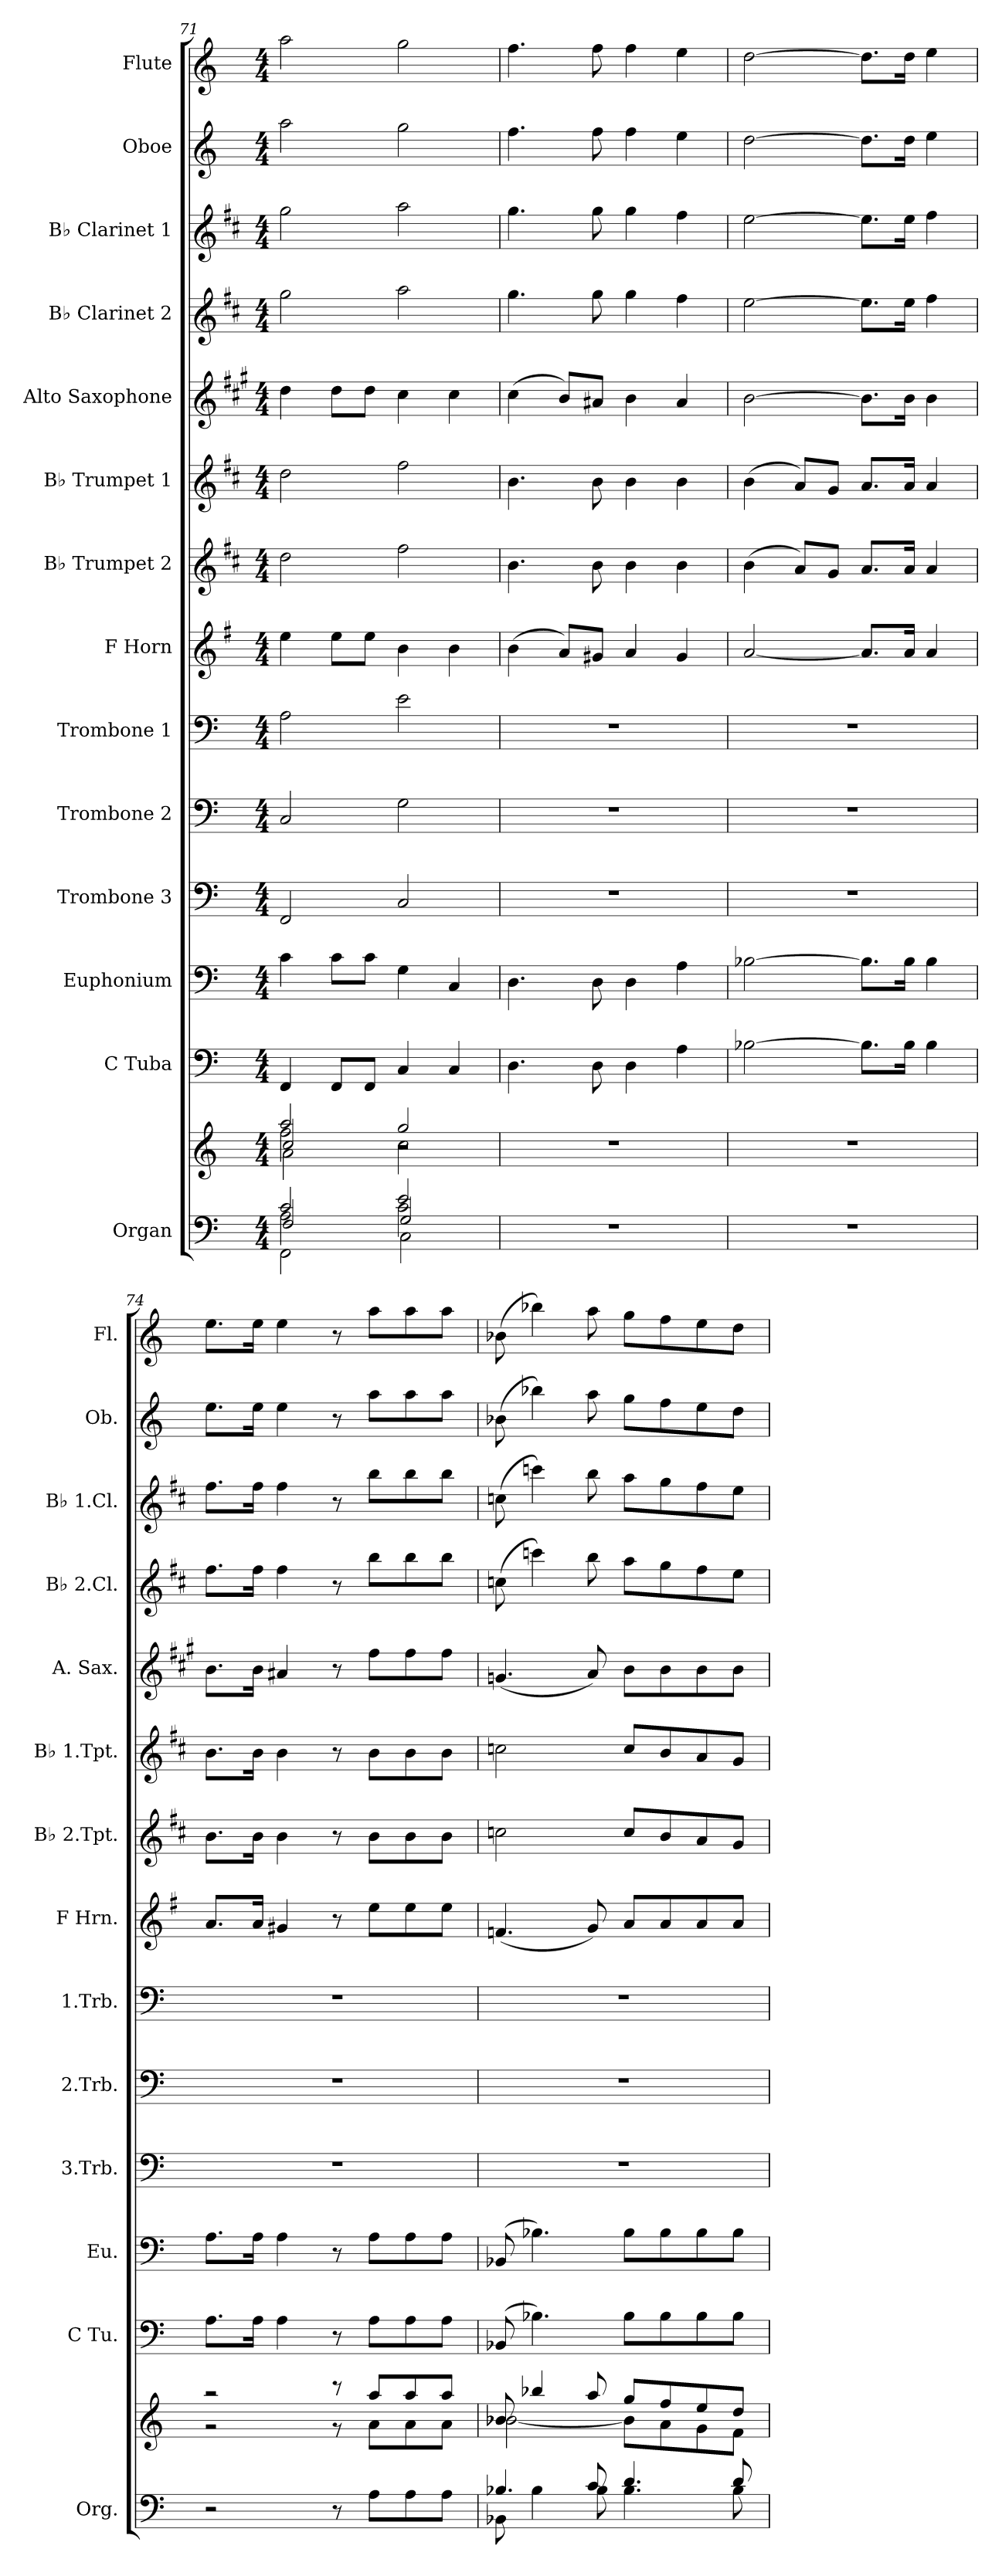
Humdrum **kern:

**kern	**kern	**kern	**kern	**kern	**kern	**kern	**kern	**kern	**kern	**kern	**kern	**kern	**kern	**kern
*part14	*part14	*part13	*part12	*part11	*part10	*part9	*part8	*part7	*part6	*part5	*part4	*part3	*part2	*part1
*staff15	*staff14	*staff13	*staff12	*staff11	*staff10	*staff9	*staff8	*staff7	*staff6	*staff5	*staff4	*staff3	*staff2	*staff1
*I"Organ	*	*I"C Tuba	*I"Euphonium	*I"Trombone 3	*I"Trombone 2	*I"Trombone 1	*I"F Horn	*I"B♭ Trumpet 2	*I"B♭ Trumpet 1	*I"Alto Saxophone	*I"B♭ Clarinet 2	*I"B♭ Clarinet 1	*I"Oboe	*I"Flute
*I'Org.	*	*I'C Tu.	*I'Eu.	*I'3.Trb.	*I'2.Trb.	*I'1.Trb.	*I'F Hrn.	*I'B♭ 2.Tpt.	*I'B♭ 1.Tpt.	*I'A. Sax.	*I'B♭ 2.Cl.	*I'B♭ 1.Cl.	*I'Ob.	*I'Fl.
*clefF4	*clefG2	*clefF4	*clefF4	*clefF4	*clefF4	*clefF4	*clefG2	*clefG2	*clefG2	*clefG2	*clefG2	*clefG2	*clefG2	*clefG2
*	*	*	*	*	*	*	*ITrd4c7	*ITrd1c2	*ITrd1c2	*ITrd5c9	*ITrd1c2	*ITrd1c2	*	*
*k[]	*k[]	*k[]	*k[]	*k[]	*k[]	*k[]	*k[]	*k[]	*k[]	*k[]	*k[]	*k[]	*k[]	*k[]
*C:	*C:	*C:	*C:	*C:	*C:	*C:	*C:	*C:	*C:	*C:	*C:	*C:	*C:	*C:
*M4/4	*M4/4	*M4/4	*M4/4	*M4/4	*M4/4	*M4/4	*M4/4	*M4/4	*M4/4	*M4/4	*M4/4	*M4/4	*M4/4	*M4/4
=71	=71	=71	=71	=71	=71	=71	=71	=71	=71	=71	=71	=71	=71	=71
*^	*^	*	*	*	*	*	*	*	*	*	*	*	*	*
*	*^	*	*^	*	*	*	*	*	*	*	*	*	*	*	*	*
*	*	*^	*	*	*^	*	*	*	*	*	*	*	*	*	*	*	*	*
2c/	2A\	2F/	2FF\	2aa/	2ff\	2cc/	2a\	4FF/	4c\	2FF/	2C/	2A\	4a\	2cc\	2cc\	4f\	2ff\	2ff\	2aa\	2aa\
.	.	.	.	.	.	.	.	8FF/L	8c\L	.	.	.	8a\L	.	.	8f\L	.	.	.	.
.	.	.	.	.	.	.	.	8FF/J	8c\J	.	.	.	8a\J	.	.	8f\J	.	.	.	.
2e/	2c\	2G/	2C\	2gg/	2cc\	2r	2r	4C/	4G\	2C/	2G\	2e\	4e\	2ee\	2ee\	4e\	2gg\	2gg\	2gg\	2gg\
.	.	.	.	.	.	.	.	4C/	4C/	.	.	.	4e\	.	.	4e\	.	.	.	.
*v	*v	*v	*v	*	*	*	*	*	*	*	*	*	*	*	*	*	*	*	*	*
*	*v	*v	*v	*v	*	*	*	*	*	*	*	*	*	*	*	*	*
=72	=72	=72	=72	=72	=72	=72	=72	=72	=72	=72	=72	=72	=72	=72
1r	1r	4.D\	4.D\	1r	1r	1r	(4e\	4.a\	4.a\	(4e\	4.ff\	4.ff\	4.ff\	4.ff\
.	.	.	.	.	.	.	8d/L)	.	.	8d/L)	.	.	.	.
.	.	8D\	8D\	.	.	.	8c#X/J	8a\	8a\	8c#X/J	8ff\	8ff\	8ff\	8ff\
.	.	4D\	4D\	.	.	.	4d/	4a\	4a\	4d\	4ff\	4ff\	4ff\	4ff\
.	.	4A\	4A\	.	.	.	4c#/	4a\	4a\	4c#/	4ee\	4ee\	4ee\	4ee\
=73	=73	=73	=73	=73	=73	=73	=73	=73	=73	=73	=73	=73	=73	=73
1r	1r	[2B-X\	[2B-X\	1r	1r	1r	[2d/	(4a\	(4a\	[2d\	[2dd\	[2dd\	[2dd\	[2dd\
.	.	.	.	.	.	.	.	8g/L)	8g/L)	.	.	.	.	.
.	.	.	.	.	.	.	.	8f/J	8f/J	.	.	.	.	.
.	.	8.B-\L]	8.B-\L]	.	.	.	8.d/L]	8.g/L	8.g/L	8.d\L]	8.dd\L]	8.dd\L]	8.dd\L]	8.dd\L]
.	.	16B-\Jk	16B-\Jk	.	.	.	16d/Jk	16g/Jk	16g/Jk	16d\Jk	16dd\Jk	16dd\Jk	16dd\Jk	16dd\Jk
.	.	4B-\	4B-\	.	.	.	4d/	4g/	4g/	4d\	4ee\	4ee\	4ee\	4ee\
=74	=74	=74	=74	=74	=74	=74	=74	=74	=74	=74	=74	=74	=74	=74
*	*^	*	*	*	*	*	*	*	*	*	*	*	*	*
2r	2r	2r	8.A\L	8.A\L	1r	1r	1r	8.d/L	8.a\L	8.a\L	8.d\L	8.ee\L	8.ee\L	8.ee\L	8.ee\L
.	.	.	16A\Jk	16A\Jk	.	.	.	16d/Jk	16a\Jk	16a\Jk	16d\Jk	16ee\Jk	16ee\Jk	16ee\Jk	16ee\Jk
.	.	.	4A\	4A\	.	.	.	4c#X/	4a\	4a\	4c#X/	4ee\	4ee\	4ee\	4ee\
8r	8r	8r	8r	8r	.	.	.	8r	8r	8r	8r	8r	8r	8r	8r
8A\L	8aa/L	8a\L	8A\L	8A\L	.	.	.	8a\L	8a\L	8a\L	8a\L	8aa\L	8aa\L	8aa\L	8aa\L
8A\	8aa/	8a\	8A\	8A\	.	.	.	8a\	8a\	8a\	8a\	8aa\	8aa\	8aa\	8aa\
8A\J	8aa/J	8a\J	8A\J	8A\J	.	.	.	8a\J	8a\J	8a\J	8a\J	8aa\J	8aa\J	8aa\J	8aa\J
!!LO:PB:g=z
=75	=75	=75	=75	=75	=75	=75	=75	=75	=75	=75	=75	=75	=75	=75	=75
*^	*	*	*	*	*	*	*	*	*	*	*	*	*	*	*
4.B-X/	8BB-X\	8b-X/	[2b-\	(8BB-X/	(8BB-X/	1r	1r	1r	(4.B-X/	2b-X\	2b-X\	(4.B-X/	(8b-X\	(8b-X\	(8b-X\	(8b-X\
.	4B-\	4bb-X/	.	4.B-X\)	4.B-X\)	.	.	.	.	.	.	.	4bb-X\)	4bb-X\)	4bb-X\)	4bb-X\)
8c/	8B-\	8aa/	.	.	.	.	.	.	8c/)	.	.	8c/)	8aa\	8aa\	8aa\	8aa\
4.d/	4.B-\	8gg/L	8b-\L]	8B-\L	8B-\L	.	.	.	8d/L	8b-/L	8b-/L	8d\L	8gg\L	8gg\L	8gg\L	8gg\L
.	.	8ff/	8a\	8B-\	8B-\	.	.	.	8d/	8a/	8a/	8d\	8ff\	8ff\	8ff\	8ff\
.	.	8ee/	8g\	8B-\	8B-\	.	.	.	8d/	8g/	8g/	8d\	8ee\	8ee\	8ee\	8ee\
8d/	8B-\	8dd/J	8f\J	8B-\J	8B-\J	.	.	.	8d/J	8f/J	8f/J	8d\J	8dd\J	8dd\J	8dd\J	8dd\J
*v	*v	*	*	*	*	*	*	*	*	*	*	*	*	*	*	*
*	*v	*v	*	*	*	*	*	*	*	*	*	*	*	*	*
=	=	=	=	=	=	=	=	=	=	=	=	=	=	=
*-	*-	*-	*-	*-	*-	*-	*-	*-	*-	*-	*-	*-	*-	*-
